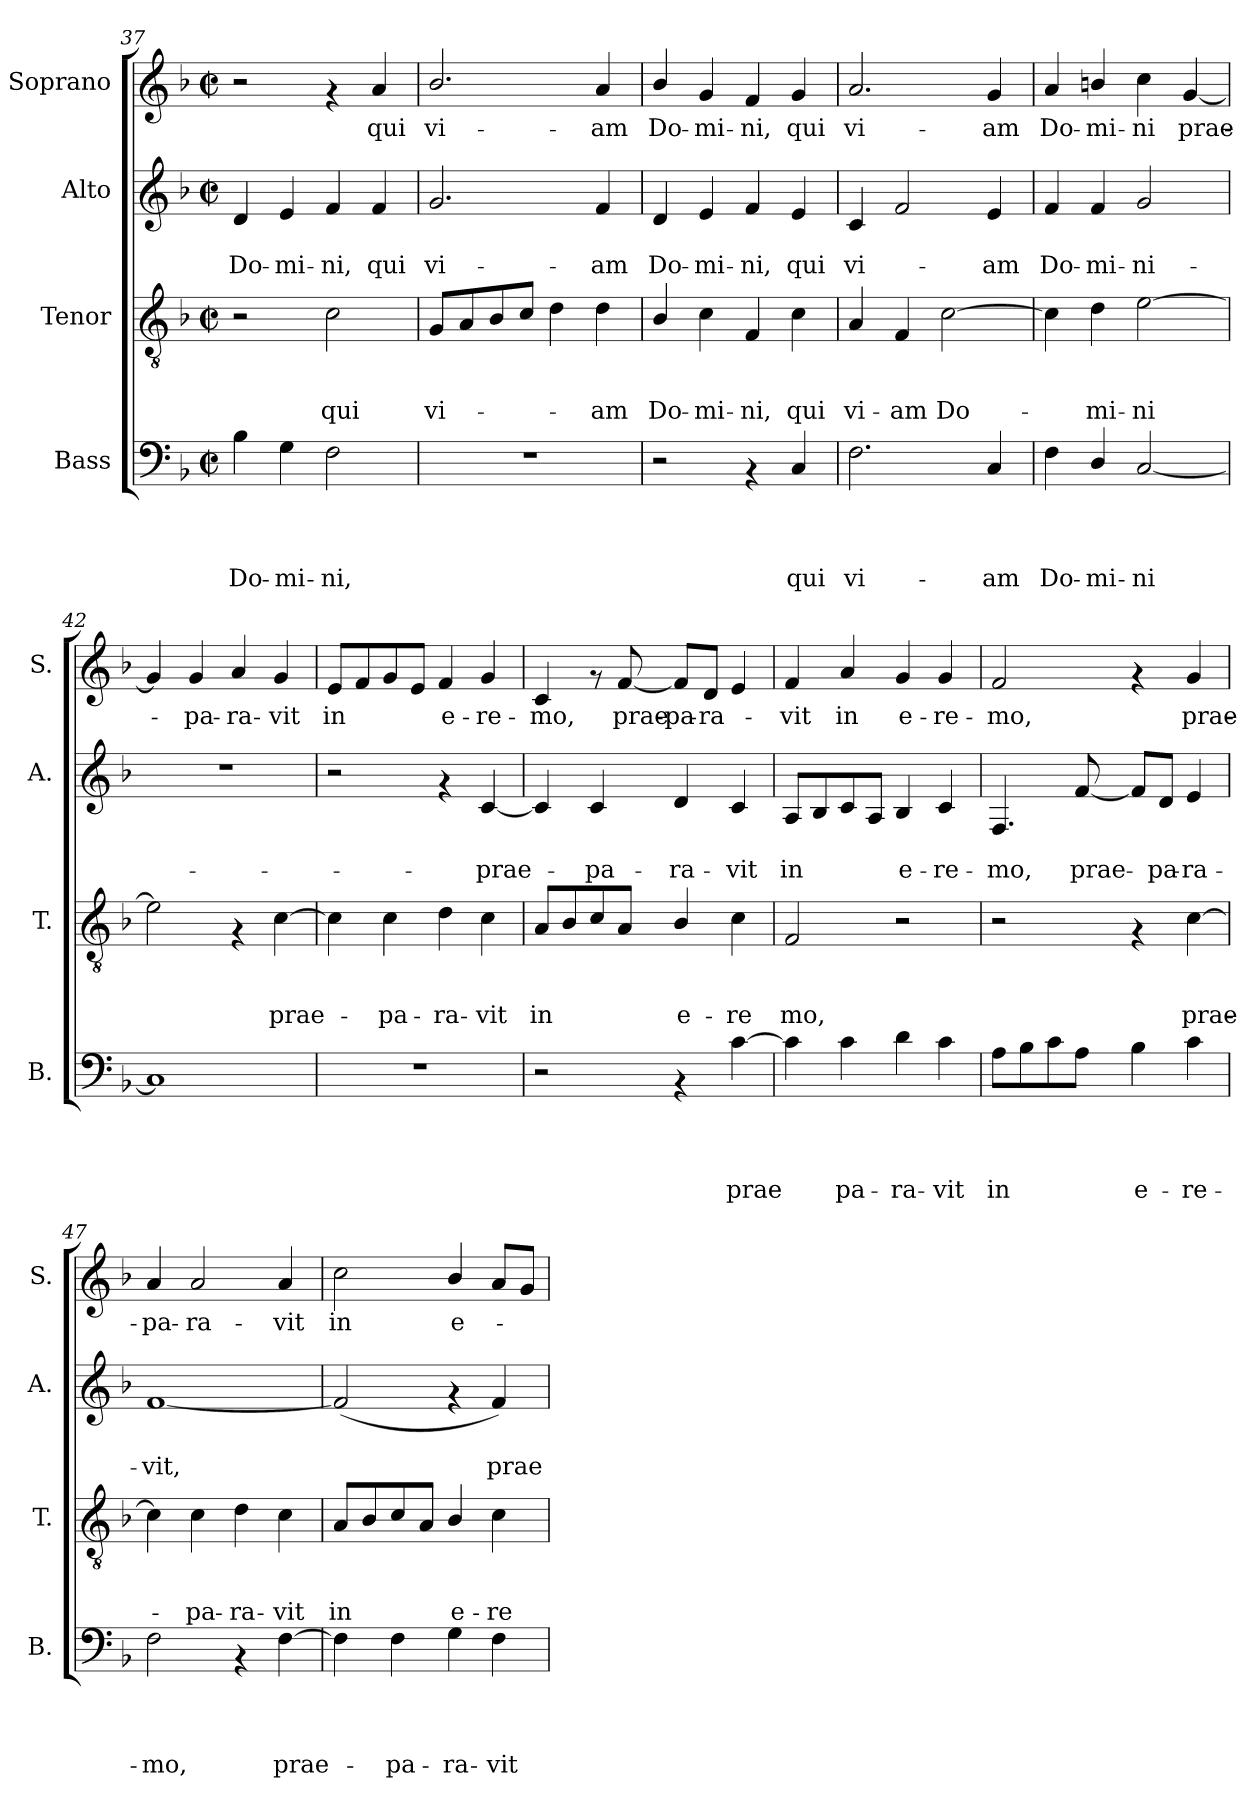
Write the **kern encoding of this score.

**kern	**text	**text	**text	**text	**kern	**text	**text	**text	**kern	**text	**text	**kern	**text
*part4	*part4	*part4	*part4	*part4	*part3	*part3	*part3	*part3	*part2	*part2	*part2	*part1	*part1
*staff4	*staff4	*staff4	*staff4	*staff4	*staff3	*staff3	*staff3	*staff3	*staff2	*staff2	*staff2	*staff1	*staff1
*I"Bass	*	*	*	*	*I"Tenor	*	*	*	*I"Alto	*	*	*I"Soprano	*
*I'B.	*	*	*	*	*I'T.	*	*	*	*I'A.	*	*	*I'S.	*
*clefF4	*	*	*	*	*clefGv2	*	*	*	*clefG2	*	*	*clefG2	*
*k[b-]	*	*	*	*	*k[b-]	*	*	*	*k[b-]	*	*	*k[b-]	*
*F:	*	*	*	*	*F:	*	*	*	*F:	*	*	*F:	*
*M2/2	*	*	*	*	*M2/2	*	*	*	*M2/2	*	*	*M2/2	*
*met(c|)	*	*	*	*	*met(c|)	*	*	*	*met(c|)	*	*	*met(c|)	*
=37	=37	=37	=37	=37	=37	=37	=37	=37	=37	=37	=37	=37	=37
!	!	!	!	!LO:LY:b	!	!	!	!	!	!	!LO:LY:b	!	!
4B-\	.	.	.	Do-	2r	.	.	.	4d/	.	Do-	2r	.
!	!	!	!	!LO:LY:b	!	!	!	!	!	!	!LO:LY:b	!	!
4G\	.	.	.	-mi-	.	.	.	.	4e/	.	-mi-	.	.
!	!	!	!	!LO:LY:b	!	!	!	!LO:LY:b	!	!	!LO:LY:b	!	!
2F\	.	.	.	-ni,	2c\	.	.	qui	4f/	.	-ni,	4rf	.
!	!	!	!	!	!	!	!	!	!	!	!LO:LY:b	!	!LO:LY:b
.	.	.	.	.	.	.	.	.	4f/	.	qui	4a/	qui
=38	=38	=38	=38	=38	=38	=38	=38	=38	=38	=38	=38	=38	=38
!	!	!	!	!	!	!	!	!LO:LY:b	!	!	!LO:LY:b	!	!LO:LY:b
1r	.	.	.	.	8G/L	.	.	vi-	2.g/	.	vi-	2.b-/	vi-
.	.	.	.	.	8A/	.	.	.	.	.	.	.	.
.	.	.	.	.	8B-/	.	.	.	.	.	.	.	.
.	.	.	.	.	8c/J	.	.	.	.	.	.	.	.
.	.	.	.	.	4d\	.	.	.	.	.	.	.	.
!	!	!	!	!	!	!	!	!LO:LY:b	!	!	!LO:LY:b	!	!LO:LY:b
.	.	.	.	.	4d\	.	.	-am	4f/	.	-am	4a/	-am
=39	=39	=39	=39	=39	=39	=39	=39	=39	=39	=39	=39	=39	=39
!	!	!	!	!	!	!	!	!LO:LY:b	!	!	!LO:LY:b	!	!LO:LY:b
2r	.	.	.	.	4B-/	.	.	Do-	4d/	.	Do-	4b-/	Do-
!	!	!	!	!	!	!	!	!LO:LY:b	!	!	!LO:LY:b	!	!LO:LY:b
.	.	.	.	.	4c\	.	.	-mi-	4e/	.	-mi-	4g/	-mi-
!	!	!	!	!	!	!	!	!LO:LY:b	!	!	!LO:LY:b	!	!LO:LY:b
4rAA	.	.	.	.	4F/	.	.	-ni,	4f/	.	-ni,	4f/	-ni,
!	!	!	!	!LO:LY:b	!	!	!	!LO:LY:b	!	!	!LO:LY:b	!	!LO:LY:b
4C/	.	.	.	qui	4c\	.	.	qui	4e/	.	qui	4g/	qui
!!LO:PB:g=z
=40	=40	=40	=40	=40	=40	=40	=40	=40	=40	=40	=40	=40	=40
!	!	!	!	!LO:LY:b	!	!	!	!LO:LY:b	!	!	!LO:LY:b	!	!LO:LY:b
2.F\	.	.	.	vi-	4A/	.	.	vi-	4c/	.	vi-	2.a/	vi-
!	!	!	!	!	!	!	!	!LO:LY:b	!	!	!	!	!
.	.	.	.	.	4F/	.	.	-am	2f/	.	.	.	.
!	!	!	!	!	!	!	!	!LO:LY:b	!	!	!	!	!
.	.	.	.	.	[>2c\	.	.	Do-	.	.	.	.	.
!	!	!	!	!LO:LY:b	!	!	!	!	!	!	!LO:LY:b	!	!LO:LY:b
4C/	.	.	.	-am	.	.	.	.	4e/	.	-am	4g/	-am
=41	=41	=41	=41	=41	=41	=41	=41	=41	=41	=41	=41	=41	=41
!	!	!	!	!LO:LY:b	!	!	!	!	!	!	!LO:LY:b	!	!LO:LY:b
4F\	.	.	.	Do-	4c\]	.	.	.	4f/	.	Do-	4a/	Do-
!	!	!	!	!LO:LY:b	!	!	!	!LO:LY:b	!	!	!LO:LY:b	!	!LO:LY:b
4D/	.	.	.	-mi-	4d\	.	.	-mi-	4f/	.	-mi-	4bn/	-mi-
!	!	!	!	!LO:LY:b	!	!	!	!LO:LY:b	!	!	!LO:LY:b	!	!LO:LY:b
[<2C/	.	.	.	-ni	[>2e\	.	.	-ni	2g/	.	-ni-	4cc\	-ni
!	!	!	!	!	!	!	!	!	!	!	!	!	!LO:LY:b
.	.	.	.	.	.	.	.	.	.	.	.	[<4g/	prae-
=42	=42	=42	=42	=42	=42	=42	=42	=42	=42	=42	=42	=42	=42
1C]	.	.	.	.	2e\]	.	.	.	1r	.	.	4g/]	.
!	!	!	!	!	!	!	!	!	!	!	!	!	!LO:LY:b
.	.	.	.	.	.	.	.	.	.	.	.	4g/	-pa-
!	!	!	!	!	!	!	!	!	!	!	!	!	!LO:LY:b
.	.	.	.	.	4rF	.	.	.	.	.	.	4a/	-ra-
!	!	!	!	!	!	!	!	!LO:LY:b	!	!	!	!	!LO:LY:b
.	.	.	.	.	[>4c\	.	.	prae-	.	.	.	4g/	-vit
=43	=43	=43	=43	=43	=43	=43	=43	=43	=43	=43	=43	=43	=43
!	!	!	!	!	!	!	!	!	!	!	!	!	!LO:LY:b
1r	.	.	.	.	4c\]	.	.	.	2r	.	.	8e/L	in
.	.	.	.	.	.	.	.	.	.	.	.	8f/	.
!	!	!	!	!	!	!	!	!LO:LY:b	!	!	!	!	!
.	.	.	.	.	4c\	.	.	-pa-	.	.	.	8g/	.
.	.	.	.	.	.	.	.	.	.	.	.	8e/J	.
!	!	!	!	!	!	!	!	!LO:LY:b	!	!	!	!	!LO:LY:b
.	.	.	.	.	4d\	.	.	-ra-	4rf	.	.	4f/	e-
!	!	!	!	!	!	!	!	!LO:LY:b	!	!	!LO:LY:b	!	!LO:LY:b
.	.	.	.	.	4c\	.	.	-vit	[<4c/	.	-prae-	4g/	-re-
=44	=44	=44	=44	=44	=44	=44	=44	=44	=44	=44	=44	=44	=44
!	!	!	!	!	!	!	!	!LO:LY:b	!	!	!	!	!LO:LY:b
2r	.	.	.	.	8A/L	.	.	in	4c/]	.	.	4c/	-mo,
.	.	.	.	.	8B-/	.	.	.	.	.	.	.	.
!	!	!	!	!	!	!	!	!	!	!	!LO:LY:b	!	!
.	.	.	.	.	8c/	.	.	.	4c/	.	-pa-	8rf	.
!	!	!	!	!	!	!	!	!	!	!	!	!	!LO:LY:b
.	.	.	.	.	8A/J	.	.	.	.	.	.	[<8f/	prae-
!	!	!	!	!	!	!	!	!LO:LY:b	!	!	!LO:LY:b	!	!LO:LY:b
4rAA	.	.	.	.	4B-/	.	.	e-	4d/	.	-ra-	8f/L]	-pa-
!	!	!	!	!	!	!	!	!	!	!	!	!	!LO:LY:b
.	.	.	.	.	.	.	.	.	.	.	.	8d/J	-ra-
!	!	!	!	!LO:LY:b	!	!	!	!LO:LY:b	!	!	!LO:LY:b	!	!
[>4c\	.	.	.	prae	4c\	.	.	-re	4c/	.	-vit	4e/	.
!!LO:PB:g=z
=45	=45	=45	=45	=45	=45	=45	=45	=45	=45	=45	=45	=45	=45
!	!	!	!	!	!	!	!	!LO:LY:b	!	!	!LO:LY:b	!	!LO:LY:b
4c\]	.	.	.	.	2F/	.	.	mo,	8A/L	.	in	4f/	-vit
.	.	.	.	.	.	.	.	.	8B-/	.	.	.	.
!	!	!	!	!LO:LY:b	!	!	!	!	!	!	!	!	!LO:LY:b
4c\	.	.	.	pa-	.	.	.	.	8c/	.	.	4a/	in
.	.	.	.	.	.	.	.	.	8A/J	.	.	.	.
!	!	!	!	!LO:LY:b	!	!	!	!	!	!	!LO:LY:b	!	!LO:LY:b
4d\	.	.	.	-ra-	2r	.	.	.	4B-/	.	e-	4g/	e-
!	!	!	!	!LO:LY:b	!	!	!	!	!	!	!LO:LY:b	!	!LO:LY:b
4c\	.	.	.	-vit	.	.	.	.	4c/	.	-re-	4g/	-re-
=46	=46	=46	=46	=46	=46	=46	=46	=46	=46	=46	=46	=46	=46
!	!	!	!	!LO:LY:b	!	!	!	!	!	!	!LO:LY:b	!	!LO:LY:b
8A\L	.	.	.	in	2r	.	.	.	4.F/	.	-mo,	2f/	-mo,
8B-\	.	.	.	.	.	.	.	.	.	.	.	.	.
8c\	.	.	.	.	.	.	.	.	.	.	.	.	.
!	!	!	!	!	!	!	!	!	!	!	!LO:LY:b	!	!
8A\J	.	.	.	.	.	.	.	.	[<8f/	.	prae-	.	.
!	!	!	!	!LO:LY:b	!	!	!	!	!	!	!	!	!
4B-\	.	.	.	e-	4rF	.	.	.	8f/L]	.	.	4rf	.
!	!	!	!	!	!	!	!	!	!	!	!LO:LY:b	!	!
.	.	.	.	.	.	.	.	.	8d/J	.	-pa-	.	.
!	!	!	!	!LO:LY:b	!	!	!	!LO:LY:b	!	!	!LO:LY:b	!	!LO:LY:b
4c\	.	.	.	-re-	[>4c\	.	.	prae-	4e/	.	-ra-	4g/	prae-
=47	=47	=47	=47	=47	=47	=47	=47	=47	=47	=47	=47	=47	=47
!	!	!	!	!LO:LY:b	!	!	!	!	!	!	!LO:LY:b	!	!LO:LY:b
2F\	.	.	.	-mo,	4c\]	.	.	.	[<1f	.	-vit,	4a/	-pa-
!	!	!	!	!	!	!	!	!LO:LY:b	!	!	!	!	!LO:LY:b
.	.	.	.	.	4c\	.	.	-pa-	.	.	.	2a/	-ra-
!	!	!	!	!	!	!	!	!LO:LY:b	!	!	!	!	!
4rAA	.	.	.	.	4d\	.	.	-ra-	.	.	.	.	.
!	!	!	!	!LO:LY:b	!	!	!	!LO:LY:b	!	!	!	!	!LO:LY:b
[>4F\	.	.	.	prae-	4c\	.	.	-vit	.	.	.	4a/	-vit
=48	=48	=48	=48	=48	=48	=48	=48	=48	=48	=48	=48	=48	=48
!	!	!	!	!	!	!	!	!LO:LY:b	!	!	!	!	!LO:LY:b
4F\]	.	.	.	.	8A/L	.	.	in	(<2f/]	.	.	2cc\	in
.	.	.	.	.	8B-/	.	.	.	.	.	.	.	.
!	!	!	!	!LO:LY:b	!	!	!	!	!	!	!	!	!
4F\	.	.	.	-pa-	8c/	.	.	.	.	.	.	.	.
.	.	.	.	.	8A/J	.	.	.	.	.	.	.	.
!	!	!	!	!LO:LY:b	!	!	!	!LO:LY:b	!	!	!	!	!LO:LY:b
4G\	.	.	.	-ra-	4B-/	.	.	e-	4rf	.	.	4b-/	e-
!	!	!	!	!LO:LY:b	!	!	!	!LO:LY:b	!	!	!LO:LY:b	!	!
4F\	.	.	.	-vit	4c\	.	.	-re-	4f/)	.	prae-	8a/L	.
.	.	.	.	.	.	.	.	.	.	.	.	8g/J	.
=	=	=	=	=	=	=	=	=	=	=	=	=	=
*-	*-	*-	*-	*-	*-	*-	*-	*-	*-	*-	*-	*-	*-
